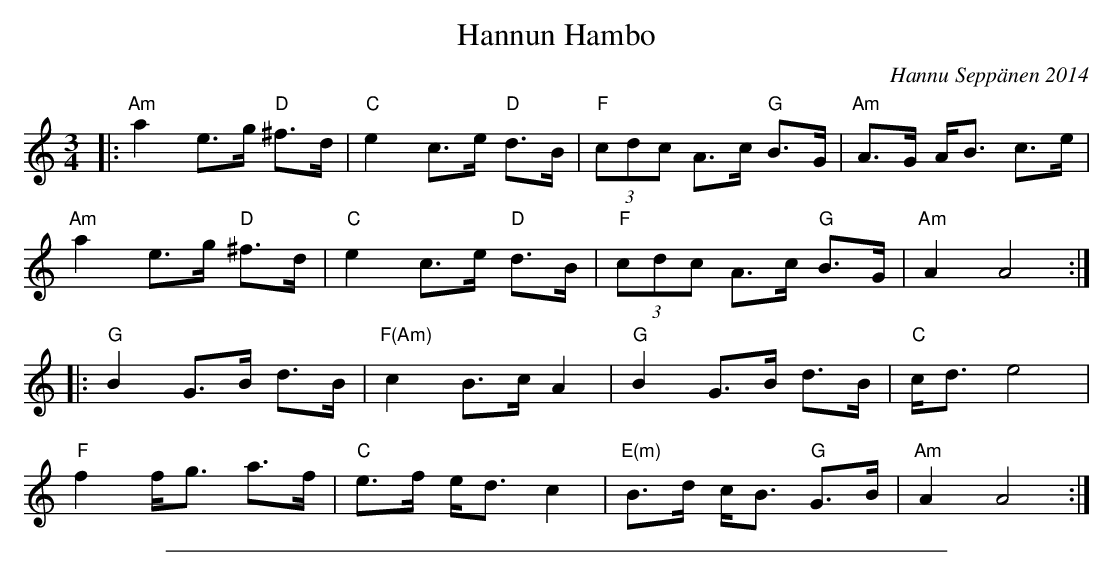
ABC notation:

X:1
T: Hannun Hambo
C: Hannu Sepp\"anen 2014
M: 3/4
L: 1/8
K: Am
|:\
"Am"a2 e>g "D"^f>d | "C"e2 c>e "D"d>B | "F"(3cdc A>c "G"B>G | "Am"A>G A<B c>e |
"Am"a2 e>g "D"^f>d | "C"e2 c>e "D"d>B | "F"(3cdc A>c "G"B>G | "Am"A2 A4 :|
|:\
"G"B2 G>B d>B | "F(Am)"c2 B>c A2 | "G"B2 G>B d>B | "C"c<d e4 |
"F"f2 f<g a>f | "C"e>f e<d c2 | "E(m)"B>d c<B "G"G>B | "Am"A2 A4 :|
